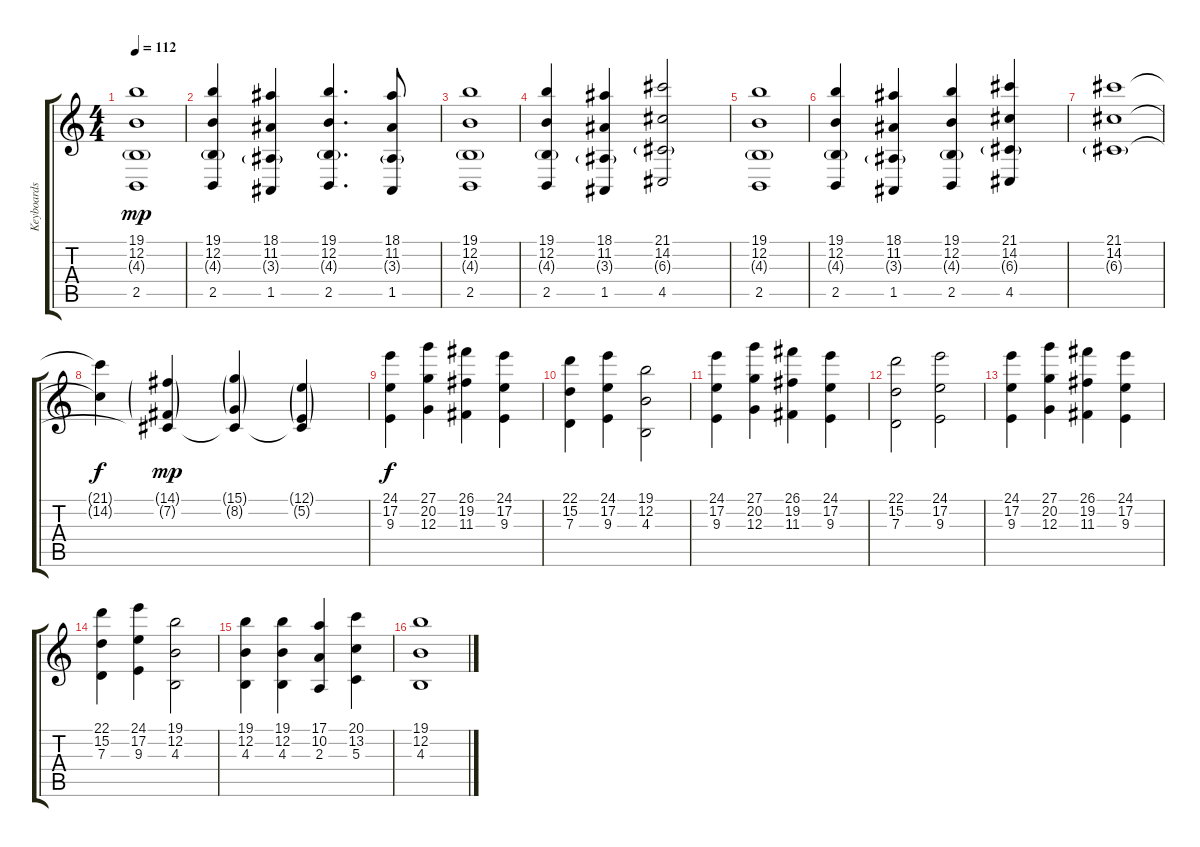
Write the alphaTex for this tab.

\track ("Keyboards" "Keyboards") {instrument synthstrings1}
\staff {score tabs}
\tuning (E4 B3 G3 D3 A2 E2) {hide}
\ts (4 4)
\tempo 112
\clef g2
\ks c
(19.1 12.2 4.3{g} 2.5).1{dy mp volume 8} |
(19.1 12.2 4.3{g} 2.5).4 (18.1 11.2 3.3{g} 1.5).4 (19.1 12.2 4.3{g} 2.5).4{d} (18.1 11.2 3.3{g} 1.5).8 |
(19.1 12.2 4.3{g} 2.5).1 |
(19.1 12.2 4.3{g} 2.5).4 (18.1 11.2 3.3{g} 1.5).4 (21.1 14.2 6.3{g} 4.5).2 |
(19.1 12.2 4.3{g} 2.5).1 |
(19.1 12.2 4.3{g} 2.5).4 (18.1 11.2 3.3{g} 1.5).4 (19.1 12.2 4.3{g} 2.5).4 (21.1 14.2 6.3{g} 4.5).4 |
(21.1 14.2 6.3{g}).1 |
(21.1{t} 14.2{t}).4{dy f} (14.1{g} 7.2{g} 6.3{t}).4{dy mp} (15.1{g} 8.2{g} 6.3{t}).4 (12.1{g} 5.2{g} 6.3{t}).4 |
(24.1 17.2 9.3).4{dy f} (27.1 20.2 12.3).4 (26.1 19.2 11.3).4 (24.1 17.2 9.3).4 |
(22.1 15.2 7.3).4 (24.1 17.2 9.3).4 (19.1 12.2 4.3).2 |
(24.1 17.2 9.3).4 (27.1 20.2 12.3).4 (26.1 19.2 11.3).4 (24.1 17.2 9.3).4 |
(22.1 15.2 7.3).2 (24.1 17.2 9.3).2 |
(24.1 17.2 9.3).4 (27.1 20.2 12.3).4 (26.1 19.2 11.3).4 (24.1 17.2 9.3).4 |
(22.1 15.2 7.3).4 (24.1 17.2 9.3).4 (19.1 12.2 4.3).2 |
(19.1 12.2 4.3).4 (19.1 12.2 4.3).4 (17.1 10.2 2.3).4 (20.1 13.2 5.3).4 |
(19.1 12.2 4.3).1
